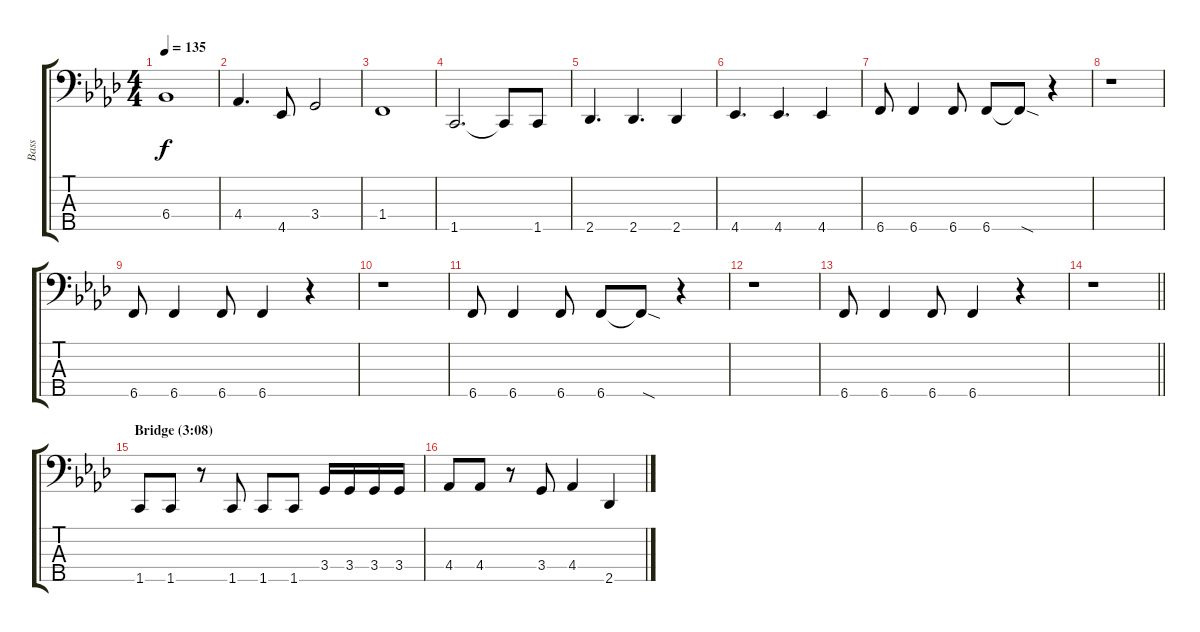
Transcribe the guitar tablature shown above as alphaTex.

\track ("Bass" "Bass") {instrument electricbassfinger}
\staff {score tabs}
\tuning (G2 D2 A1 E1 B0) {hide}
\ts (4 4)
\tempo 135
\clef f4
\ks fminor
6.4.1{dy f} |
4.4.4{d} 4.5.8 3.4.2 |
1.4.1 |
1.5.2{d} 1.5{t}.8 1.5.8 |
2.5.4{d} 2.5.4{d} 2.5.4 |
4.5.4{d} 4.5.4{d} 4.5.4 |
6.5.8 6.5.4 6.5.8 6.5.8 6.5{sod t}.8 r.4 |
r.1 |
6.5.8 6.5.4 6.5.8 6.5.4 r.4 |
r.1 |
6.5.8 6.5.4 6.5.8 6.5.8 6.5{sod t}.8 r.4 |
r.1 |
6.5.8 6.5.4 6.5.8 6.5.4 r.4 |
\barLineRight lightlight
r.1 |
\section ("" "Bridge (3:08)")
1.5.8 1.5.8 r.8 1.5.8 1.5.8 1.5.8 3.4.16 3.4.16 3.4.16 3.4.16 |
4.4.8 4.4.8 r.8 3.4.8 4.4.4 2.5.4
